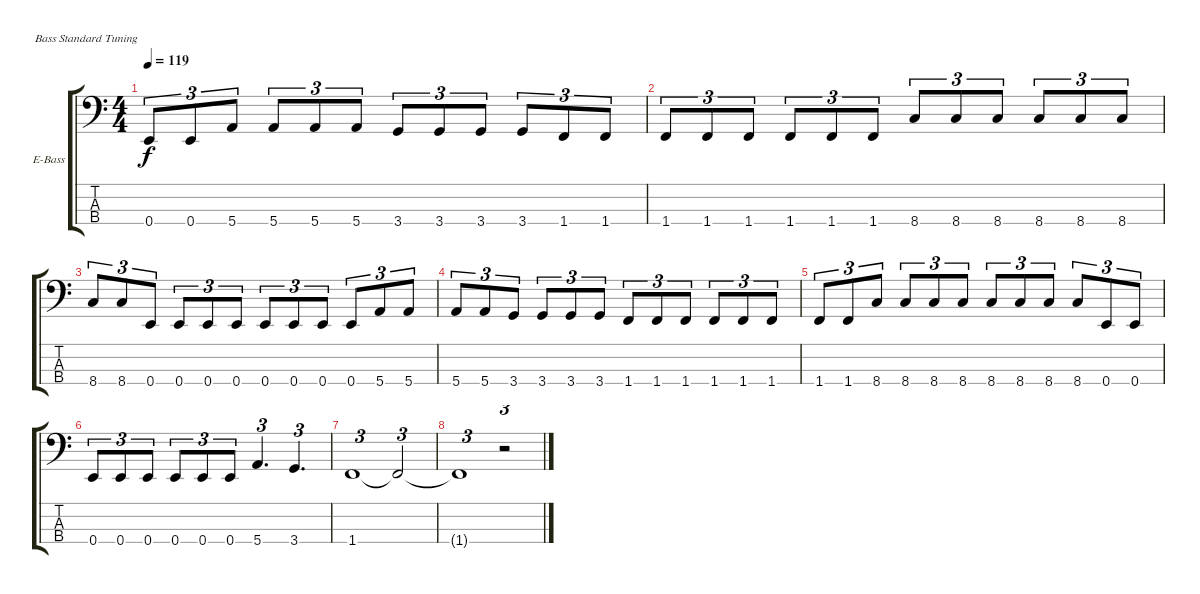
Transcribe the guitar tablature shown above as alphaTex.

\defaultSystemsLayout 4
\bracketExtendMode groupsimilarinstruments
\firstSystemTrackNameOrientation horizontal
\otherSystemsTrackNameOrientation horizontal
\track ("Electric Bass" "E-Bass") {instrument electricbassfinger}
\staff {score tabs}
\tuning (G2 D2 A1 E1)
\ts (4 4)
\tempo 119
\clef f4
\ks c
0.4.8{tu (3 2) dy f} 0.4.8{tu (3 2)} 5.4.8{tu (3 2)} 5.4.8{tu (3 2)} 5.4.8{tu (3 2)} 5.4.8{tu (3 2)} 3.4.8{tu (3 2)} 3.4.8{tu (3 2)} 3.4.8{tu (3 2)} 3.4.8{tu (3 2)} 1.4.8{tu (3 2)} 1.4.8{tu (3 2)} |
1.4.8{tu (3 2)} 1.4.8{tu (3 2)} 1.4.8{tu (3 2)} 1.4.8{tu (3 2)} 1.4.8{tu (3 2)} 1.4.8{tu (3 2)} 8.4.8{tu (3 2)} 8.4.8{tu (3 2)} 8.4.8{tu (3 2)} 8.4.8{tu (3 2)} 8.4.8{tu (3 2)} 8.4.8{tu (3 2)} |
8.4.8{tu (3 2)} 8.4.8{tu (3 2)} 0.4.8{tu (3 2)} 0.4.8{tu (3 2)} 0.4.8{tu (3 2)} 0.4.8{tu (3 2)} 0.4.8{tu (3 2)} 0.4.8{tu (3 2)} 0.4.8{tu (3 2)} 0.4.8{tu (3 2)} 5.4.8{tu (3 2)} 5.4.8{tu (3 2)} |
5.4.8{tu (3 2)} 5.4.8{tu (3 2)} 3.4.8{tu (3 2)} 3.4.8{tu (3 2)} 3.4.8{tu (3 2)} 3.4.8{tu (3 2)} 1.4.8{tu (3 2)} 1.4.8{tu (3 2)} 1.4.8{tu (3 2)} 1.4.8{tu (3 2)} 1.4.8{tu (3 2)} 1.4.8{tu (3 2)} |
1.4.8{tu (3 2)} 1.4.8{tu (3 2)} 8.4.8{tu (3 2)} 8.4.8{tu (3 2)} 8.4.8{tu (3 2)} 8.4.8{tu (3 2)} 8.4.8{tu (3 2)} 8.4.8{tu (3 2)} 8.4.8{tu (3 2)} 8.4.8{tu (3 2)} 0.4.8{tu (3 2)} 0.4.8{tu (3 2)} |
0.4.8{tu (3 2)} 0.4.8{tu (3 2)} 0.4.8{tu (3 2)} 0.4.8{tu (3 2)} 0.4.8{tu (3 2)} 0.4.8{tu (3 2)} 5.4.4{d tu (3 2)} 3.4.4{d tu (3 2)} |
1.4.1{tu (3 2)} 1.4{t}.2{tu (3 2)} |
1.4{t}.1{tu (3 2)} r.2{tu (3 2)}
